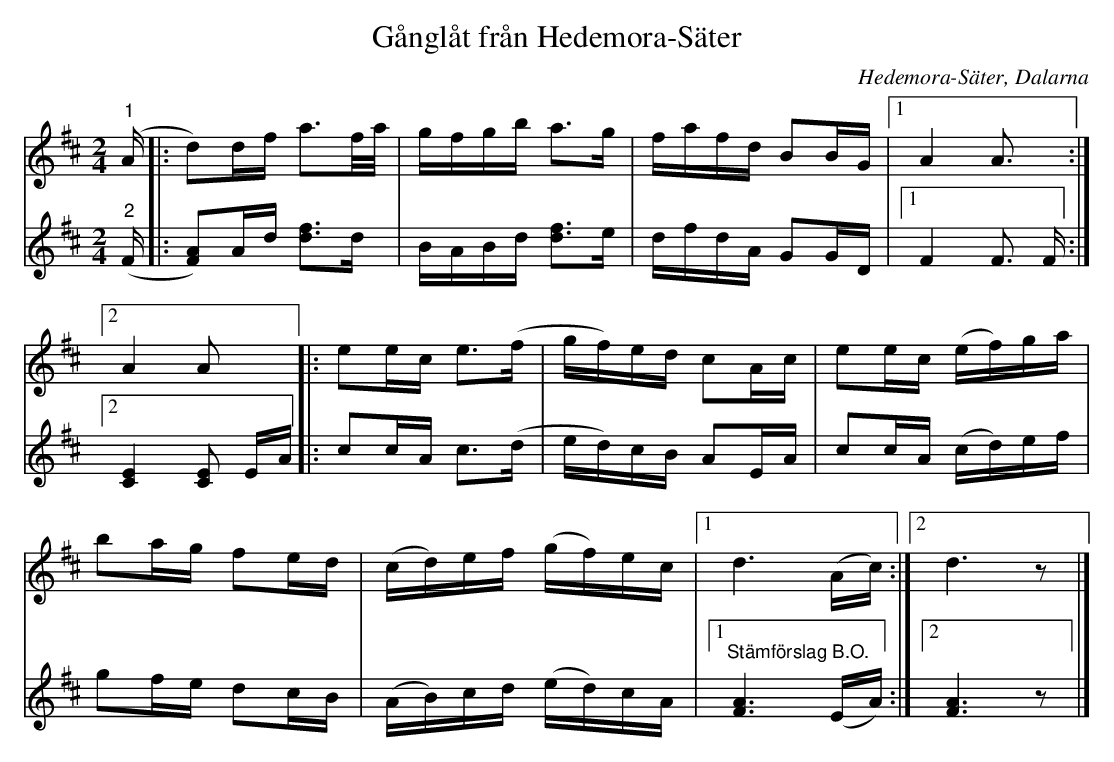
X:1
T:Gånglåt från Hedemora-Säter
O:Hedemora-Säter, Dalarna
L:1/16
M:2/4
K:D
V:1
"^1" (A |: d2)df a3f/a/ | gfgb a2>g2 | fafd B2BG |1 A4 A3 x :|2
A4 A2 x2 |: e2ec e2>(f2 | gf)ed c2Ac | e2ec (ef)ga |
b2ag f2ed | (cd)ef (gf)ec |1 d6 (Ac) :|2 d6 z2 |]
V:2
"^2" (F |: [FA]2)Ad [df]2>d2 | BABd [df]2>e2 | dfdA G2GD |1 F4 F3 F :|2
[CE]4 [CE]2 EA |: c2cA c2>(d2 | ed)cB A2EA | c2cA (cd)ef |
g2fe d2cB | (AB)cd (ed)cA |1 "^Stämförslag B.O." [FA]6 (EA) :|2 [FA]6 z2 |]
